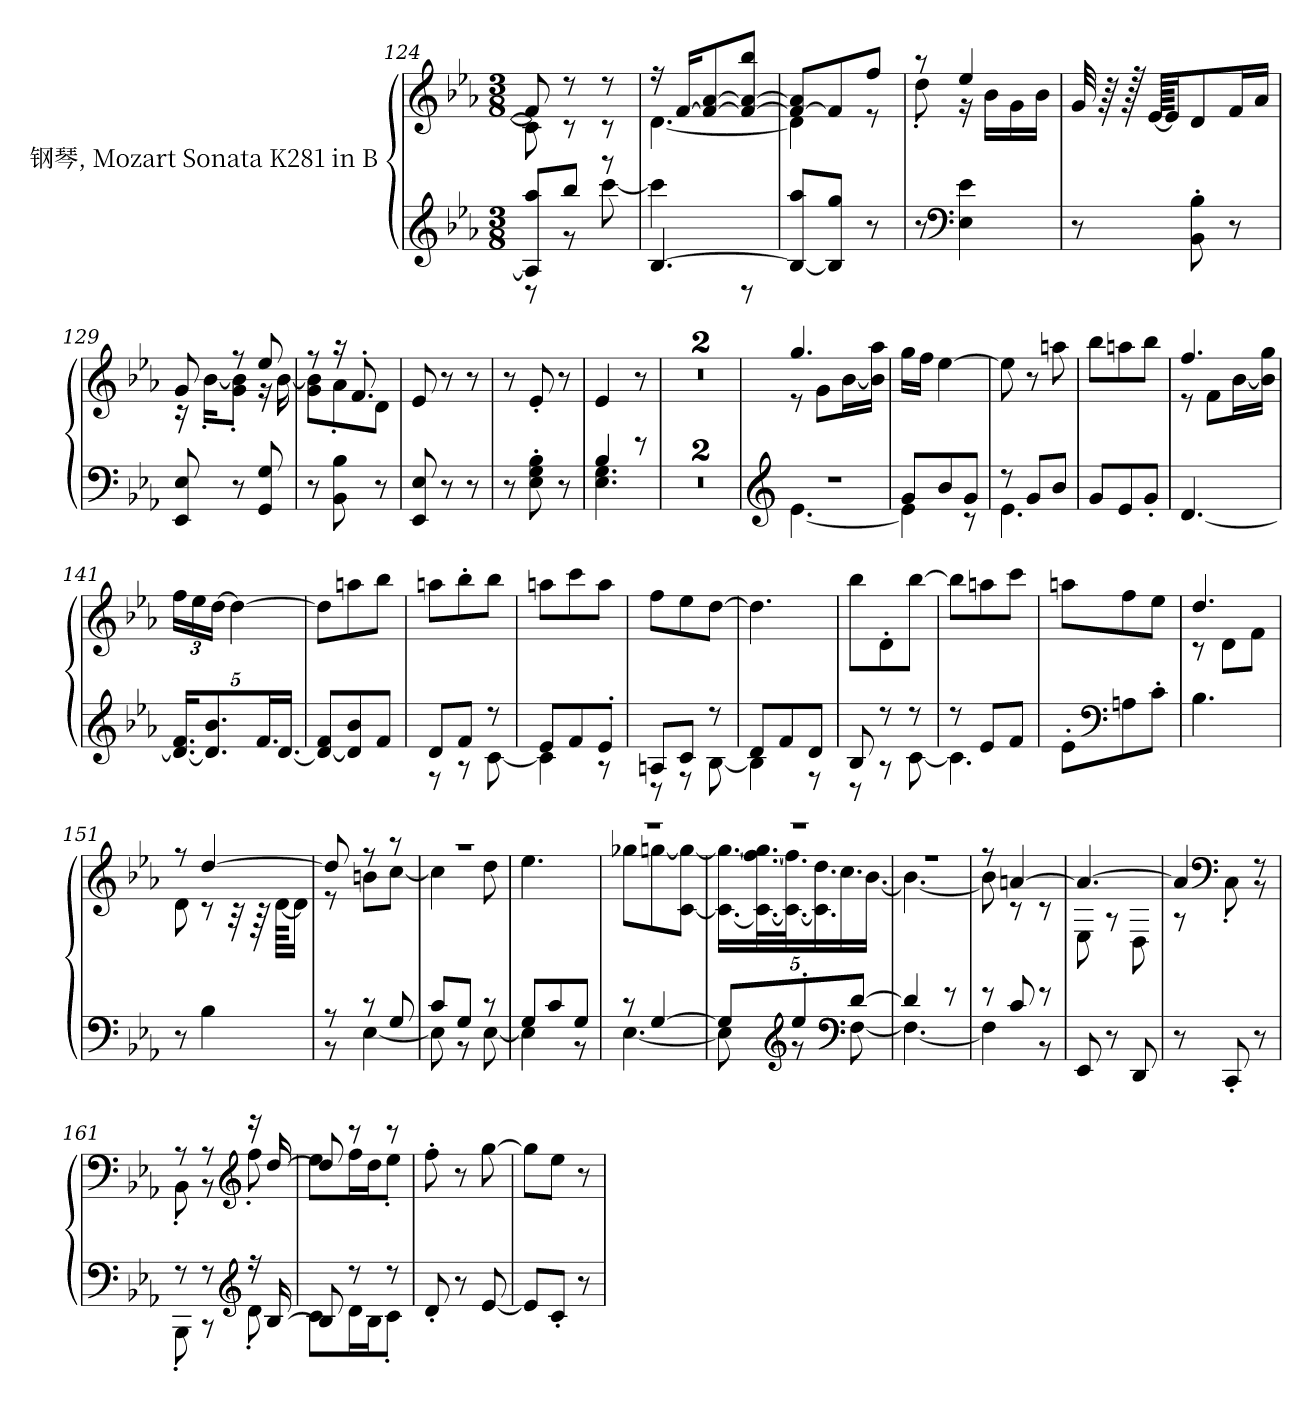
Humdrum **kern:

**kern	**kern
*part1	*part1
*staff2	*staff1
*I"钢琴, Mozart Sonata K281 in Bb	*
!!LO:PB:g=z
*clefG2	*clefG2
*k[b-e-a-]	*k[b-e-a-]
*M3/8	*M3/8
=124	=124
*^	*^
8A-/] 8aa-/L	8r	8f/]	8c\]
8bb-/J	8r	8r	8r
8r	[8ccc\	8r	8r
=125	=125	=125	=125
[4.B-/	4ccc\]	16r	[4.d\
.	.	[16f/KL	.
.	.	8f/_ [8a-/	.
.	8r	8f/_ 8a-/_ 8bb-/J	.
*v	*v	*	*
=126	=126	=126
8B-/_ 8aa-/L	8f/_ 8a-/]L	4d\]
8B-/] 8gg/J	8f/]	.
8r	8ff/J	8r
=127	=127	=127
8r	8r	8dd'\
*clefF4	*	*
4E-\ 4e-\	4ee-/	16r
.	.	16b-\LL
.	.	16g\
.	.	16b-\JJ
*	*v	*v
=128	=128
8r	32g/
.	64r
.	128r
.	[128e-/KKKLL
.	16e-/J]
8BB-\' 8B-\'	8d/
8r	16f/L
.	16a-/JJ
=129	=129
*	*^
8EE-/ 8E-/	8g/	16r
.	.	[16b-'\KL
8r	8r	8g\' 8b-\]'J
8GG/ 8G/	8ee-/	16r
.	.	[16b-\
!!LO:LB:g=z	!!
=130	=130	=130
8r	8r	8g\ 8b-\]L
8BB-\ 8B-\	16r	8a-'\
.	8.f'/	.
8r	.	8d\J
*	*v	*v
=131	=131
8EE-/ 8E-/	8e-/
8r	8r
8r	8r
=132	=132
8r	8r
8E-\' 8G\' 8B-\'	8e-'/
8r	8r
=133	=133
*^	*
4B-/	4.E-\ 4.G\	4e-/
8r	.	8r
*v	*v	*
=134	=134
4.r	4.r
=135	=135
4.r	4.r
=136	=136
*clefG2	*
*^	*^
4.r	[4.e-\	4.gg/	8r
.	.	.	8g\L
.	.	.	[16b-\L
.	.	.	16b-\] 16aa-\JJ
*	*	*v	*v
=137	=137	=137
8g/L	4e-\]	16gg\LL
.	.	16ff\JJ
8b-/	.	[4ee-\
8g/J	8r	.
=138	=138	=138
8r	4.e-\	8ee-\]
8g/L	.	8r
8b-/J	.	8aan\
*v	*v	*
!!LO:LB:g=z
=139	=139
8g/L	8bb-\L
8e-/	8aan\
8g'/J	8bb-\J
=140	=140
*	*^
[4.d/	4.ff/	8r
.	.	8f\L
.	.	[16b-\L
.	.	16b-\] 16gg\JJ
*	*v	*v
=141	=141
*Xbrackettup	*Xbrackettup
20.d/_ 20.f/KL	24ff\LL
.	24ee-\
10.d/] 10.b-/	.
.	[24dd\JJ
.	4dd\_
20.f/L	.
[20.d/JJ	.
=142	=142
8d/_ 8f/L	8dd\L]
8d/] 8b-/	8aan\
8f/J	8bb-\J
=143	=143
*^	*
8d/L	8r	8aan\L
8f/J	8r	8bb-'\
8r	[8c\	8bb-\J
=144	=144	=144
8e-/L	4c\]	8aan\L
8f/	.	8ccc\
8e-'/J	8r	8aa\J
=145	=145	=145
8An/L	8r	8ff\L
8c/J	8r	8ee-\
8r	[8B-\	[8dd\J
=146	=146	=146
8d/L	4B-\]	4.dd\]
8f/	.	.
8d/J	8r	.
!!LO:LB:g=z
=147	=147	=147
8B-/	8r	8bb-\L
8r	8r	8d'\
8r	[8c\	[8bb-\J
=148	=148	=148
8r	4.c\]	8bb-\L]
8e-/L	.	8aan\
8f/J	.	8ccc\J
*v	*v	*
=149	=149
8e-'\L	8aan\L
*clefF4	*
8An\	8ff\
8c'\J	8ee-\J
=150	=150
*	*^
4.B-\	4.dd/	8r
.	.	8d\L
.	.	8f\J
=151	=151	=151
8r	8r	8d\
4B-\	[4dd/	8r
.	.	32r
.	.	64r
.	.	[64d\KKLL
.	.	16d\JJ]
=152	=152	=152
*^	*	*
8r	8r	8dd/]	8r
8r	[4E-\	8r	8bn\L
8G/	.	8r	[8cc\J
=153	=153	=153	=153
8c/L	8E-\]	4.r	4cc\]
8G/J	8r	.	.
8r	[8E-\	.	8dd\
*	*	*v	*v
=154	=154	=154
8G/L	4E-\]	4.ee-\
8c/	.	.
8G/J	8r	.
!!LO:LB:g=z
=155	=155	=155
*	*	*^
8r	[4.E-\	4.r	8gg-X\L
[4G/	.	.	[8ggn\
.	.	.	[8c\ 8gg\_J
=156	=156	=156	=156
8G/L]	8E-\]	4.r	20.c\_ 20.gg\_LL
.	.	.	40.c\_ [40.ff\ 40.gg\]L
.	.	.	40.c\_ 40.ff\]J
*clefG2	*	*	*
8ee-'/	8r	.	.
.	.	.	20.c\] 20.dd\
.	.	.	20.cc\
*clefF4	*	*	*
[8d/J	[8F\	.	.
.	.	.	[20.b-\JJ
=157	=157	=157	=157
4d/]	4.F\_	4.r	4.b-\_
8r	.	.	.
=158	=158	=158	=158
8r	4F\]	8r	8b-\]
8c/	.	[4an/	8r
8r	8r	.	8r
*v	*v	*	*
=159	=159	=159
8EE-/	4.a/_	8E-\
8r	.	8r
8DD/	.	8D\
=160	=160	=160
8r	4a/]	8r
*	*clefF4	*
8CC'/	.	8C'\
8r	8r	8r
!!LO:LB:g=z	!!
=161	=161	=161
*^	*	*
8r	8BBB-'\	8r	8BB-'\
8r	8r	8r	8r
*clefG2	*	*clefG2	*
16r	8d'\	16r	8ff'\
[16B-/	.	[16dd/	.
=162	=162	=162	=162
8B-/]	8c\L	8dd/]	8ee-\L
8r	16d\L	8r	16ff\L
.	16B-\J	.	16dd\J
8r	8c'\J	8r	8ee-'\J
*v	*v	*	*
*	*v	*v
=163	=163
8d'/	8ff'\
8r	8r
[8e-/	[8gg\
=164	=164
8e-/L]	8gg\L]
8c'/J	8ee-\J
8r	8r
=	=
*-	*-
